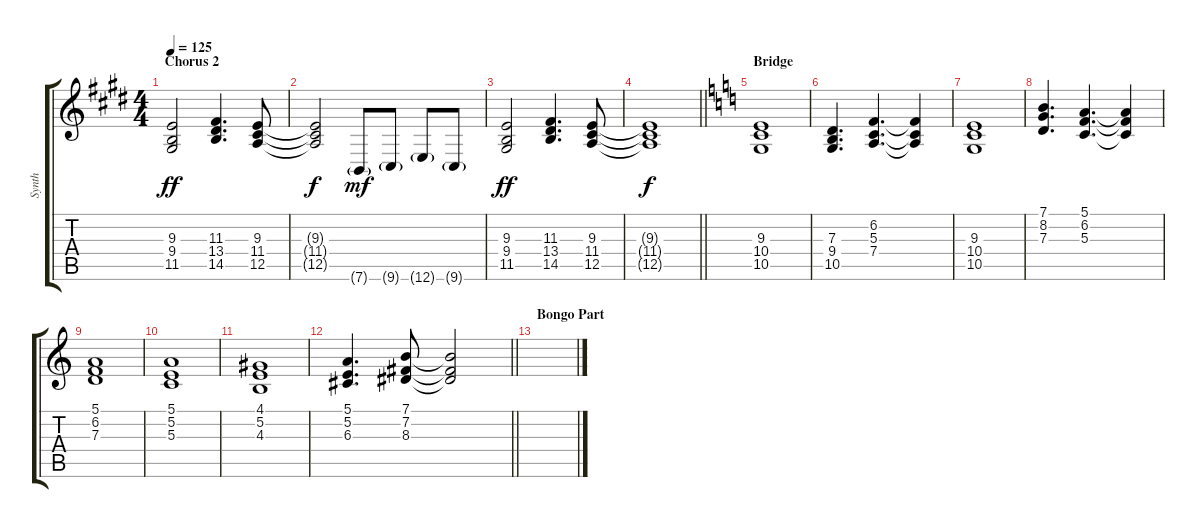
\track ("Synth" "Synth") {instrument electricpiano2}
\staff {score tabs}
\tuning (E4 B3 G3 D3 A2 E2) {hide}
\ts (4 4)
\section ("" "Chorus 2")
\tempo 125
\clef g2
\ks c#minor
(9.3 9.4 11.5).2{dy ff} (11.3 13.4 14.5).4{d} (9.3 11.4 12.5).8 |
(9.3{t} 11.4{t} 12.5{t}).2{dy f} 7.6{g}.8{dy mf} 9.6{g}.8 12.6{g}.8 9.6{g}.8 |
(9.3 9.4 11.5).2{dy ff} (11.3 13.4 14.5).4{d} (9.3 11.4 12.5).8 |
\barLineRight lightlight
(9.3{t} 11.4{t} 12.5{t}).1{dy f} |
\section ("" "Bridge")
\ks c
(9.3 10.4 10.5).1 |
(7.3 9.4 10.5).4{d} (6.2 5.3 7.4).4{d} (6.2{t} 5.3{t} 7.4{t}).4 |
(9.3 10.4 10.5).1 |
(7.1 8.2 7.3).4{d} (5.1 6.2 5.3).4{d} (5.1{t} 6.2{t} 5.3{t}).4 |
(5.1 6.2 7.3).1 |
(5.1 5.2 5.3).1 |
(4.1 5.2 4.3).1 |
\barLineRight lightlight
(5.1 5.2 6.3).4{d} (7.1 7.2 8.3).8 (7.1{t} 7.2{t} 8.3{t}).2 |
\section ("" "Bongo Part")
